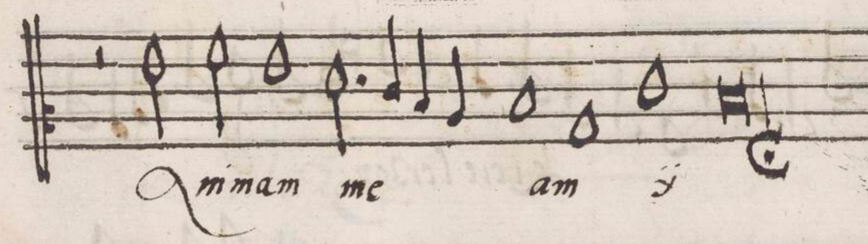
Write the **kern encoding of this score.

**kern	**text
*I"CANTVS	*
*clefC2	*
*k[]	*
*met(C|)	*
*M2/1	*
2r	.
2g\	a-
2a\	-ni-
1g	-mam
=63	=63
2.f\	me-
4e/	.
4d/	.
4c/	.
=64	=64
1d	.
1B	-am
*	*ij
=65	=65
1e	me-
1d;	-am
==	==
*-	*-
